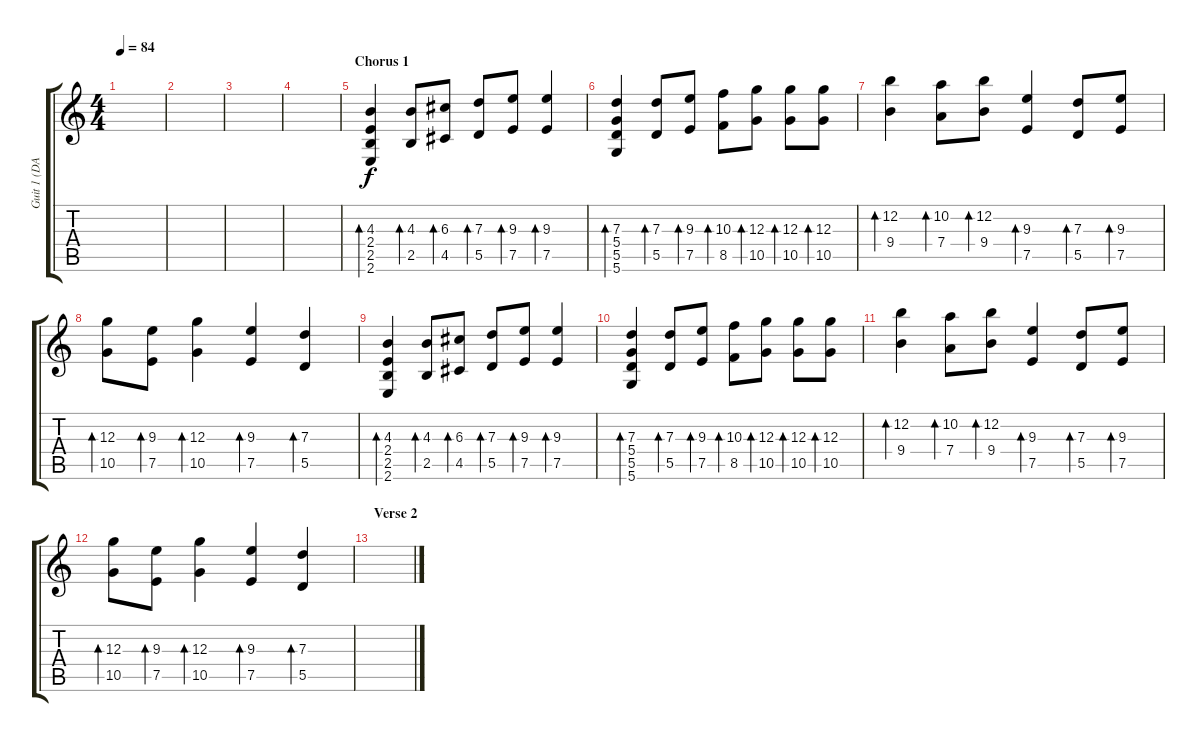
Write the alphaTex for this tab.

\track ("Guit 1 (DADGBE)" "Guit 1 (DA") {instrument electricguitarjazz}
\staff {score tabs}
\tuning (E4 B3 G3 D3 A2 D2) {hide}
\ts (4 4)
\tempo 84
\clef g2
\ks c
|
|
|
|
\section ("" "Chorus 1")
(4.3 2.4 2.5 2.6).4{bd 30} (4.3 2.5).8{bd 30} (6.3 4.5).8{bd 30} (7.3 5.5).8{bd 30} (9.3 7.5).8{bd 30} (9.3 7.5).4{bd 30} |
(7.3 5.4 5.5 5.6).4{bd 30} (7.3 5.5).8{bd 30} (9.3 7.5).8{bd 30} (10.3 8.5).8{bd 30} (12.3 10.5).8{bd 30} (12.3 10.5).8{bd 30} (12.3 10.5).8{bd 30} |
(12.2 9.4).4{bd 30} (10.2 7.4).8{bd 30} (12.2 9.4).8{bd 30} (9.3 7.5).4{bd 30} (7.3 5.5).8{bd 30} (9.3 7.5).8{bd 30} |
(12.3 10.5).8{bd 30} (9.3 7.5).8{bd 30} (12.3 10.5).4{bd 30} (9.3 7.5).4{bd 30} (7.3 5.5).4{bd 30} |
(4.3 2.4 2.5 2.6).4{bd 30} (4.3 2.5).8{bd 30} (6.3 4.5).8{bd 30} (7.3 5.5).8{bd 30} (9.3 7.5).8{bd 30} (9.3 7.5).4{bd 30} |
(7.3 5.4 5.5 5.6).4{bd 30} (7.3 5.5).8{bd 30} (9.3 7.5).8{bd 30} (10.3 8.5).8{bd 30} (12.3 10.5).8{bd 30} (12.3 10.5).8{bd 30} (12.3 10.5).8{bd 30} |
(12.2 9.4).4{bd 30} (10.2 7.4).8{bd 30} (12.2 9.4).8{bd 30} (9.3 7.5).4{bd 30} (7.3 5.5).8{bd 30} (9.3 7.5).8{bd 30} |
(12.3 10.5).8{bd 30} (9.3 7.5).8{bd 30} (12.3 10.5).4{bd 30} (9.3 7.5).4{bd 30} (7.3 5.5).4{bd 30} |
\section ("" "Verse 2")
